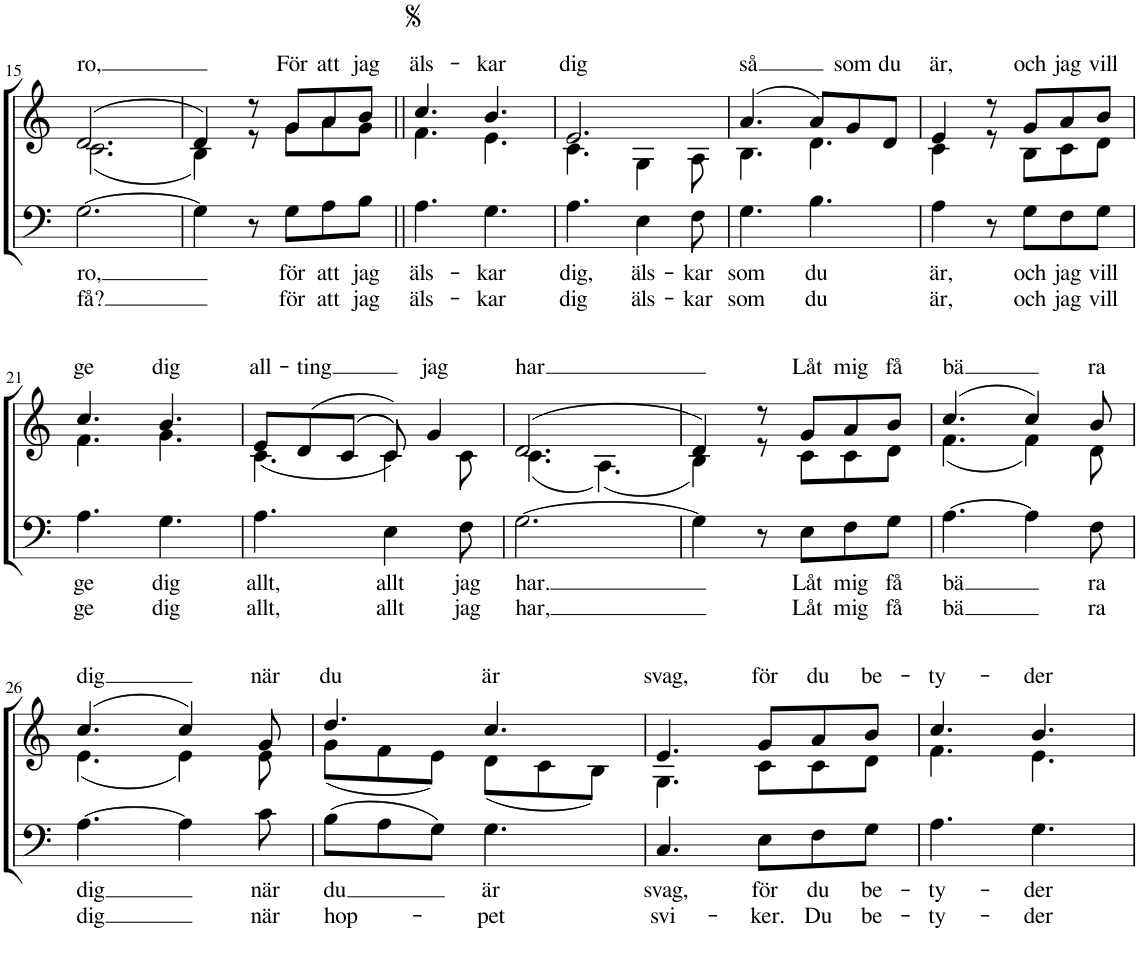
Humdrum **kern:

**kern	**text	**text	**kern	**text
*part2	*part2	*part2	*part1	*part1
*staff2	*staff2	*staff2	*staff1	*staff1
*I"T B	*	*	*I"S A	*
!!LO:PB:g=z
*clefF4	*	*	*clefG2	*
*k[]	*	*	*k[]	*
*M6/8	*	*	*M6/8	*
=15	=15	=15	=15	=15
!	!LO:LY:b	!LO:LY:b	!	!LO:LY:a
*	*	*	*^	*
[2.G\	ro,	få?	(2.d/	(2.c\	ro,
=16	=16	=16	=16	=16	=16
4G\]	.	.	4d/)	4B\)	.
8r	.	.	8r	8r	.
!	!LO:LY:b	!LO:LY:b	!	!	!LO:LY:a
8G\L	för	för	8g/L	8g\L	För
!	!LO:LY:b	!LO:LY:b	!	!	!LO:LY:a
8A\	att	att	8a/	8a\	att
!	!LO:LY:b	!LO:LY:b	!	!	!LO:LY:a
8B\J	jag	jag	8b/J	8g\J	jag
=17||	=17||	=17||	=17||	=17||	=17||
!	!LO:LY:b	!LO:LY:b	!	!	!LO:LY:a
4.A\	äls-	äls-	4.cc/	4.f\	äls-
!	!LO:LY:b	!LO:LY:b	!	!	!LO:LY:a
4.G\	-kar	-kar	4.b/	4.e\	-kar
=18	=18	=18	=18	=18	=18
!	!LO:LY:b	!LO:LY:b	!	!	!LO:LY:a
4.A\	dig,	dig	2.e/	4.c\	dig
!	!LO:LY:b	!LO:LY:b	!	!	!
4E\	äls-	äls-	.	4G\	.
!	!LO:LY:b	!LO:LY:b	!	!	!
8F\	-kar	-kar	.	8A\	.
=19	=19	=19	=19	=19	=19
!	!LO:LY:b	!LO:LY:b	!	!	!LO:LY:a
4.G\	som	som	(4.a/	4.B\	så
!	!LO:LY:b	!LO:LY:b	!	!	!
4.B\	du	du	8a/L)	4.d\	.
!	!	!	!	!	!LO:LY:a
.	.	.	8g/	.	som
!	!	!	!	!	!LO:LY:a
.	.	.	8d/J	.	du
=20	=20	=20	=20	=20	=20
!	!LO:LY:b	!LO:LY:b	!	!	!LO:LY:a
4A\	är,	är,	4e/	4c\	är,
8r	.	.	8r	8r	.
!	!LO:LY:b	!LO:LY:b	!	!	!LO:LY:a
8G\L	och	och	8g/L	8B\L	och
!	!LO:LY:b	!LO:LY:b	!	!	!LO:LY:a
8F\	jag	jag	8a/	8c\	jag
!	!LO:LY:b	!LO:LY:b	!	!	!LO:LY:a
8G\J	vill	vill	8b/J	8d\J	vill
!!LO:LB:g=z	!!
=21	=21	=21	=21	=21	=21
!	!LO:LY:b	!LO:LY:b	!	!	!LO:LY:a
4.A\	ge	ge	4.cc/	4.f\	ge
!	!LO:LY:b	!LO:LY:b	!	!	!LO:LY:a
4.G\	dig	dig	4.b/	4.g\	dig
=22	=22	=22	=22	=22	=22
!	!LO:LY:b	!LO:LY:b	!	!	!LO:LY:a
4.A\	allt,	allt,	8e/L	4.c\	all-
!	!	!	!	!	!LO:LY:a
.	.	.	(8d/	.	-ting
.	.	.	((8c/J	.	.
!	!LO:LY:b	!LO:LY:b	!	!	!
4E\	allt	allt	(8c/)))	4c\	.
!	!	!	!	!	!LO:LY:a
.	.	.	4g/	.	jag
!	!LO:LY:b	!LO:LY:b	!	!	!
8F\	jag	jag	.	8c\	.
=23	=23	=23	=23	=23	=23
!	!LO:LY:b	!LO:LY:b	!	!	!LO:LY:a
[2.G\	har.	har,	(2.d/	(4.c\	har
.	.	.	.	(4.A\)	.
=24	=24	=24	=24	=24	=24
4G\]	.	.	4d/)	4B\)	.
8r	.	.	8r	8r	.
!	!LO:LY:b	!LO:LY:b	!	!	!LO:LY:a
8E\L	Låt	Låt	8g/L	8c\L	Låt
!	!LO:LY:b	!LO:LY:b	!	!	!LO:LY:a
8F\	mig	mig	8a/	8c\	mig
!	!LO:LY:b	!LO:LY:b	!	!	!LO:LY:a
8G\J	få	få	8b/J	8d\J	få
=25	=25	=25	=25	=25	=25
!	!LO:LY:b	!LO:LY:b	!	!	!LO:LY:a
[4.A\	bä	bä	(4.cc/	(4.f\	bä
4A\]	.	.	4cc/)	4f\)	.
!	!LO:LY:b	!LO:LY:b	!	!	!LO:LY:a
8F\	ra	ra	8b/	8d\	ra
!!LO:LB:g=z	!!
=26	=26	=26	=26	=26	=26
!	!LO:LY:b	!LO:LY:b	!	!	!LO:LY:a
[4.A\	dig	dig	(4.cc/	(4.e\	dig
4A\]	.	.	4cc/)	4e\)	.
!	!LO:LY:b	!LO:LY:b	!	!	!LO:LY:a
8c\	när	när	8g/	8e\	när
=27	=27	=27	=27	=27	=27
!	!LO:LY:b	!LO:LY:b	!	!	!LO:LY:a
(8B\L	du	hop-	4.dd/	(8g\L	du
8A\	.	.	.	8f\	.
8G\J)	.	.	.	8e\J)	.
!	!LO:LY:b	!LO:LY:b	!	!	!LO:LY:a
4.G\	är	-pet	4.cc/	(8d\L	är
.	.	.	.	8c\	.
.	.	.	.	8B\J)	.
=28	=28	=28	=28	=28	=28
!	!LO:LY:b	!LO:LY:b	!	!	!LO:LY:a
4.C/	svag,	svi-	4.e/	4.G\	svag,
!	!LO:LY:b	!LO:LY:b	!	!	!LO:LY:a
8E\L	för	-ker.	8g/L	8c\L	för
!	!LO:LY:b	!LO:LY:b	!	!	!LO:LY:a
8F\	du	Du	8a/	8c\	du
!	!LO:LY:b	!LO:LY:b	!	!	!LO:LY:a
8G\J	be-	be-	8b/J	8d\J	be-
=29	=29	=29	=29	=29	=29
!	!LO:LY:b	!LO:LY:b	!	!	!LO:LY:a
4.A\	-ty-	-ty-	4.cc/	4.f\	-ty-
!	!LO:LY:b	!LO:LY:b	!	!	!LO:LY:a
4.G\	-der	-der	4.b/	4.e\	-der
*	*	*	*v	*v	*
=	=	=	=	=
*-	*-	*-	*-	*-
